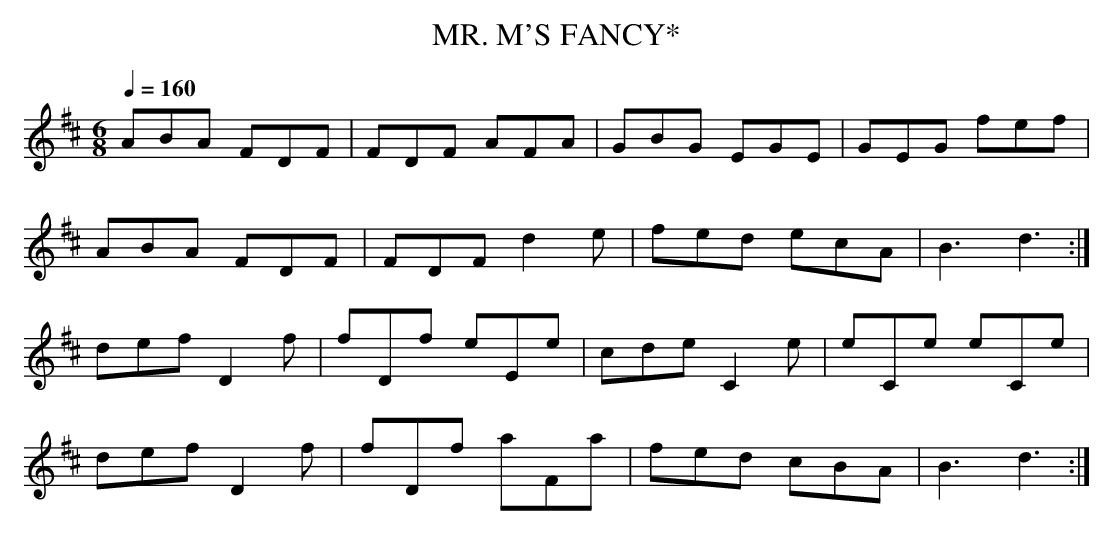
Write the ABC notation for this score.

X:1
T:MR. M'S FANCY*
G natural instead of the source's G sharp
in measure 3.
Q:1/4=160
L:1/8
M:6/8
K:D % source key F
ABA FDF|FDF AFA|GBG EGE|GEG fef|
ABA FDF|FDF d2e|fed ecA|B3 d3 :|
def D2f|fDf eEe|cde C2e|eCe eCe|
def D2f|fDf aFa|fed cBA|B3 d3 :|
